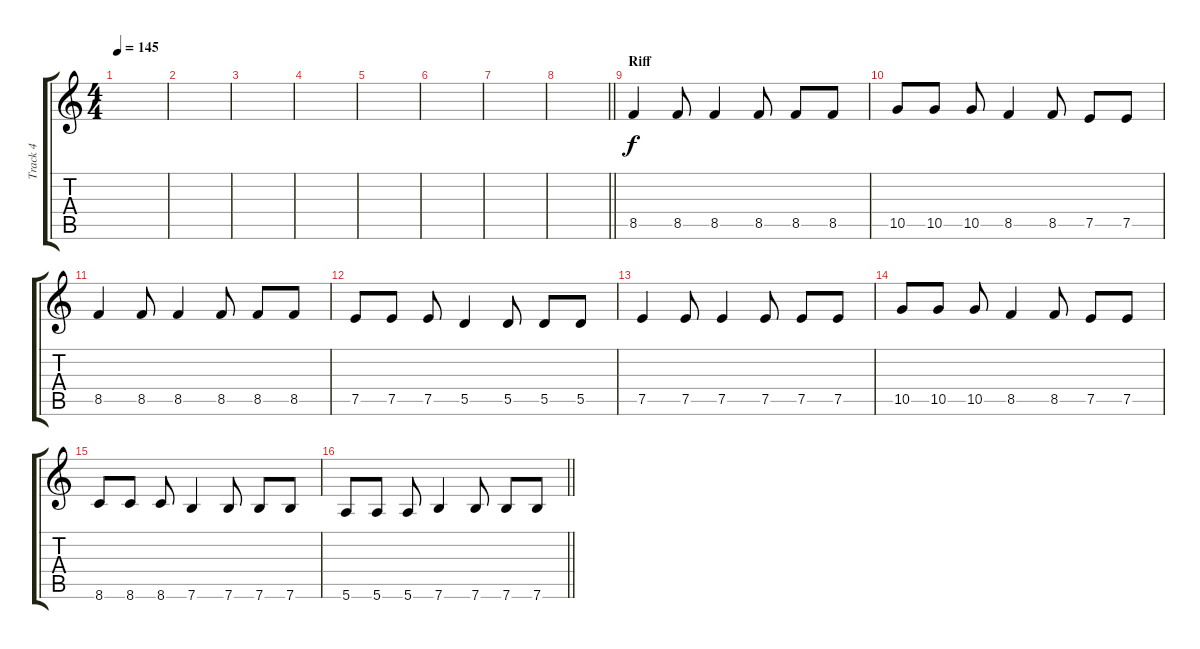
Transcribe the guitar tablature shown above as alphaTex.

\track ("Track 4" "Track 4") {instrument distortionguitar}
\staff {score tabs}
\tuning (E4 B3 G3 D3 A2 E2) {hide}
\ts (4 4)
\tempo 145
\clef g2
\ks c
|
|
|
|
|
|
|
\barLineRight lightlight
|
\section ("" "Riff")
8.5.4 8.5.8 8.5.4 8.5.8 8.5.8 8.5.8 |
10.5.8 10.5.8 10.5.8 8.5.4 8.5.8 7.5.8 7.5.8 |
8.5.4 8.5.8 8.5.4 8.5.8 8.5.8 8.5.8 |
7.5.8 7.5.8 7.5.8 5.5.4 5.5.8 5.5.8 5.5.8 |
7.5.4 7.5.8 7.5.4 7.5.8 7.5.8 7.5.8 |
10.5.8 10.5.8 10.5.8 8.5.4 8.5.8 7.5.8 7.5.8 |
8.6.8 8.6.8 8.6.8 7.6.4 7.6.8 7.6.8 7.6.8 |
\barLineRight lightlight
5.6.8 5.6.8 5.6.8 7.6.4 7.6.8 7.6.8 7.6.8
